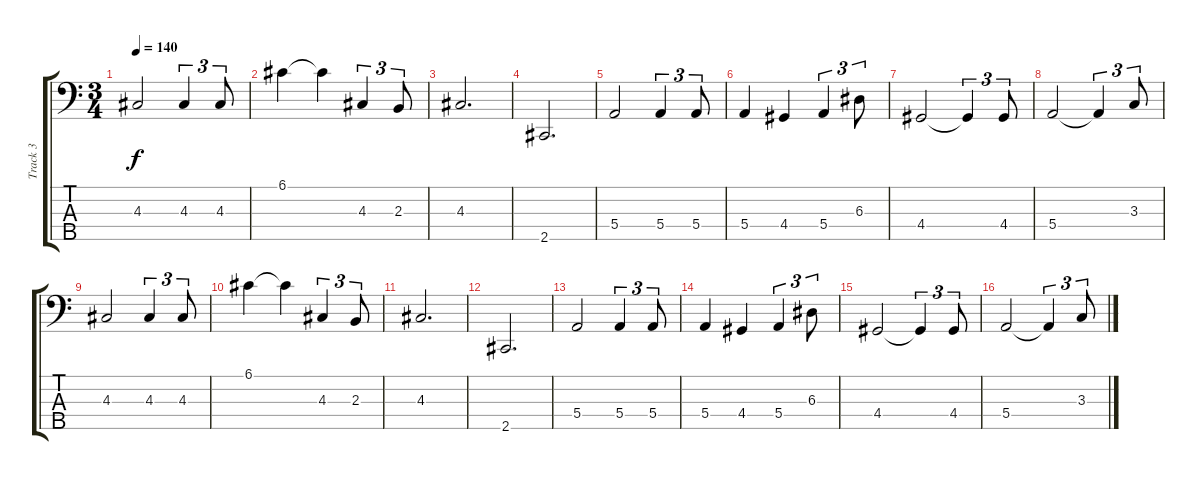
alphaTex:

\track ("Track 3" "Track 3") {instrument electricbassfinger}
\staff {score tabs}
\tuning (G2 D2 A1 E1 B0) {hide}
\ts (3 4)
\tempo 140
\clef f4
\ks c
4.3.2{dy f} 4.3.4{tu (3 2)} 4.3.8{tu (3 2)} |
6.1.4 6.1{t}.4 4.3.4{tu (3 2)} 2.3.8{tu (3 2)} |
4.3.2{d} |
2.5.2{d} |
5.4.2 5.4.4{tu (3 2)} 5.4.8{tu (3 2)} |
5.4.4 4.4.4 5.4.4{tu (3 2)} 6.3.8{tu (3 2)} |
4.4.2 4.4{t}.4{tu (3 2)} 4.4.8{tu (3 2)} |
5.4.2 5.4{t}.4{tu (3 2)} 3.3.8{tu (3 2)} |
4.3.2 4.3.4{tu (3 2)} 4.3.8{tu (3 2)} |
6.1.4 6.1{t}.4 4.3.4{tu (3 2)} 2.3.8{tu (3 2)} |
4.3.2{d} |
2.5.2{d} |
5.4.2 5.4.4{tu (3 2)} 5.4.8{tu (3 2)} |
5.4.4 4.4.4 5.4.4{tu (3 2)} 6.3.8{tu (3 2)} |
4.4.2 4.4{t}.4{tu (3 2)} 4.4.8{tu (3 2)} |
5.4.2 5.4{t}.4{tu (3 2)} 3.3.8{tu (3 2)}
